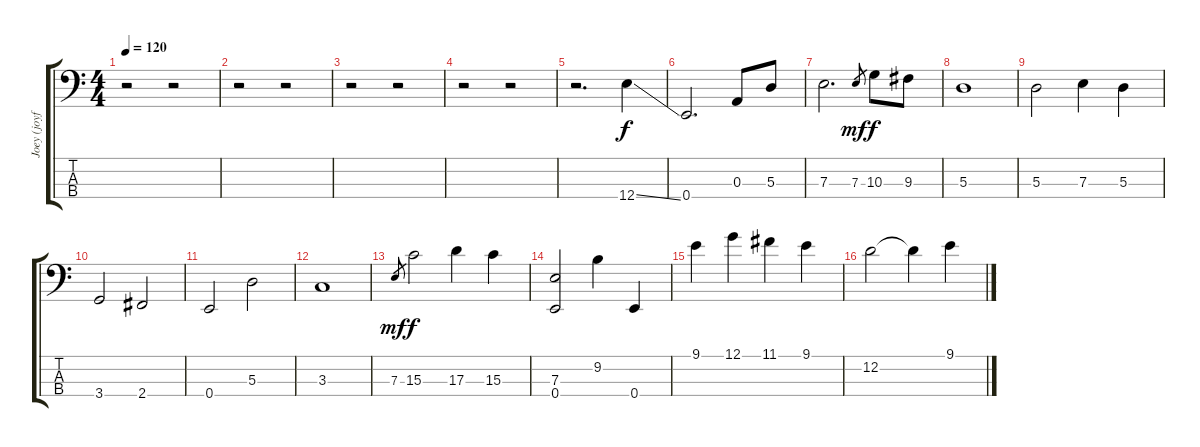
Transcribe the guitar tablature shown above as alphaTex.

\track ("Joey (joyfull) De Maio" "Joey (joyf") {instrument electricbasspick}
\staff {score tabs}
\tuning (G2 D2 A1 E1) {hide}
\ts (4 4)
\tempo 120
\clef f4
\ks c
r.2{dy f} r.2 |
r.2 r.2 |
r.2 r.2 |
r.2 r.2 |
r.2{d} 12.4{ss}.4 |
0.4.2{d} 0.3.8 5.3.8 |
7.3.2{d} 7.3.8{gr dy mf} 10.3.8{dy f} 9.3.8 |
5.3.1 |
5.3.2 7.3.4 5.3.4 |
3.4.2 2.4.2 |
0.4.2 5.3.2 |
3.3.1 |
7.3.8{gr dy mf} 15.3.2{dy f} 17.3.4 15.3.4 |
(7.3 0.4).2 9.2.4 0.4.4 |
9.1.4 12.1.4 11.1.4 9.1.4 |
12.2.2 12.2{t}.4 9.1.4
